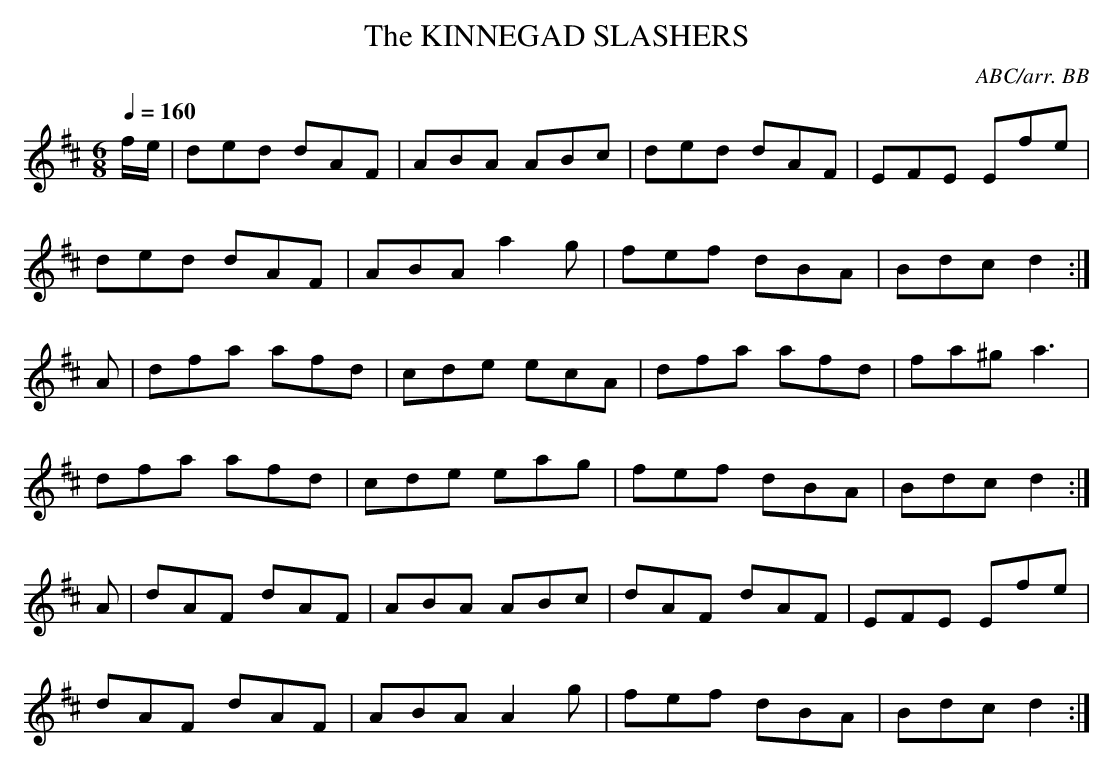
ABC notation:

X:1
T:KINNEGAD SLASHERS, The
C:ABC/arr. BB
M:6/8
L:1/8
Q:1/4=160
K:D
f/e/|ded dAF|ABA ABc|ded dAF|EFE Efe|
ded dAF|ABA a2g|fef dBA|Bdc d2 :|
A|dfa afd|cde ecA|dfa afd|fa^g a3|
dfa afd|cde eag|fef dBA|Bdc d2 :|
A|dAF dAF|ABA ABc|dAF dAF|EFE Efe|
dAF dAF|ABA A2g|fef dBA|Bdc d2 :|
